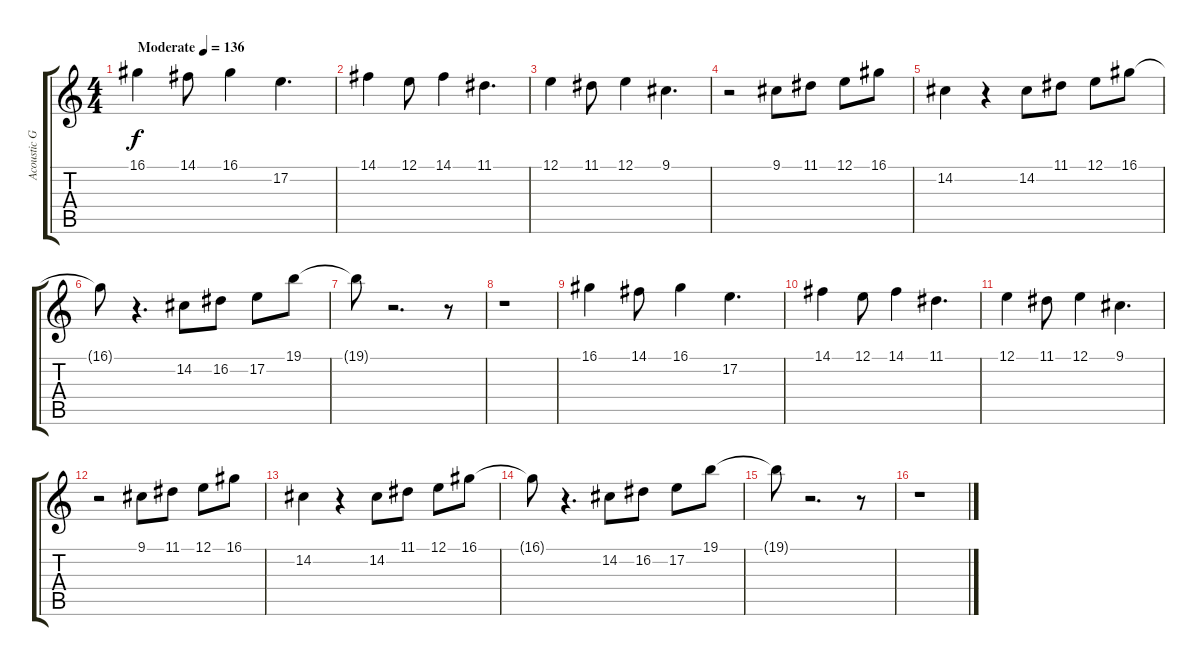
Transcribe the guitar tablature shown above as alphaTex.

\track ("Acoustic Grand Piano" "Acoustic G") {instrument acousticgrandpiano}
\staff {score tabs}
\tuning (E4 B3 G3 D3 A2 E2) {hide}
\ts (4 4)
\tempo (136 "Moderate")
\clef g2
\ks c
16.1.4{dy f instrument acousticgrandpiano} 14.1.8 16.1.4 17.2.4{d} |
14.1.4 12.1.8 14.1.4 11.1.4{d} |
12.1.4 11.1.8 12.1.4 9.1.4{d} |
r.2 9.1.8 11.1.8 12.1.8 16.1.8 |
14.2.4 r.4 14.2.8 11.1.8 12.1.8 16.1.8 |
16.1{t}.8 r.4{d} 14.2.8 16.2.8 17.2.8 19.1.8 |
19.1{t}.8 r.2{d} r.8 |
r.1 |
16.1.4 14.1.8 16.1.4 17.2.4{d} |
14.1.4 12.1.8 14.1.4 11.1.4{d} |
12.1.4 11.1.8 12.1.4 9.1.4{d} |
r.2 9.1.8 11.1.8 12.1.8 16.1.8 |
14.2.4 r.4 14.2.8 11.1.8 12.1.8 16.1.8 |
16.1{t}.8 r.4{d} 14.2.8 16.2.8 17.2.8 19.1.8 |
19.1{t}.8 r.2{d} r.8 |
r.1
